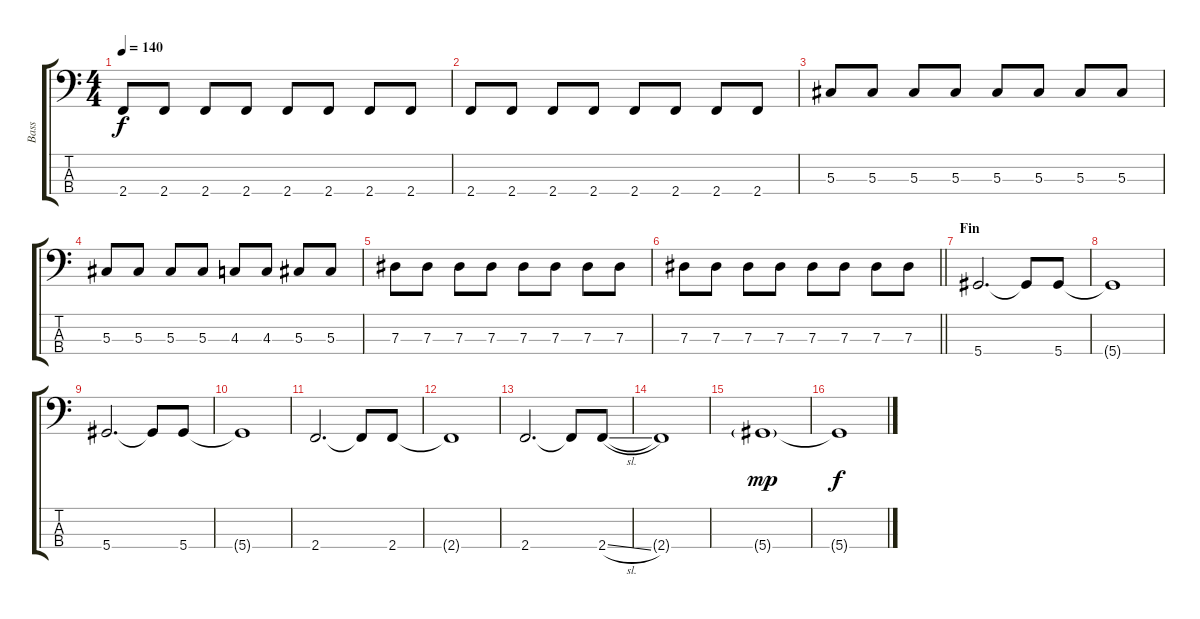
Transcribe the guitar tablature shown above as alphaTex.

\track ("Bass" "Bass") {instrument electricbasspick}
\staff {score tabs}
\tuning (Gb2 Db2 Ab1 Eb1) {hide}
\ts (4 4)
\tempo 140
\clef f4
\ks c
2.4.8{dy f} 2.4.8 2.4.8 2.4.8 2.4.8 2.4.8 2.4.8 2.4.8 |
2.4.8 2.4.8 2.4.8 2.4.8 2.4.8 2.4.8 2.4.8 2.4.8 |
5.3.8 5.3.8 5.3.8 5.3.8 5.3.8 5.3.8 5.3.8 5.3.8 |
5.3.8 5.3.8 5.3.8 5.3.8 4.3.8 4.3.8 5.3.8 5.3.8 |
7.3.8 7.3.8 7.3.8 7.3.8 7.3.8 7.3.8 7.3.8 7.3.8 |
\barLineRight lightlight
7.3.8 7.3.8 7.3.8 7.3.8 7.3.8 7.3.8 7.3.8 7.3.8 |
\section ("" "Fin")
5.4.2{d} 5.4{t}.8 5.4.8 |
5.4{t}.1 |
5.4.2{d} 5.4{t}.8 5.4.8 |
5.4{t}.1 |
2.4.2{d} 2.4{t}.8 2.4.8 |
2.4{t}.1 |
2.4.2{d} 2.4{t}.8 2.4{sl}.8 |
2.4{t}.1 |
5.4{g}.1{dy mp volume 0} |
5.4{t}.1{dy f}
